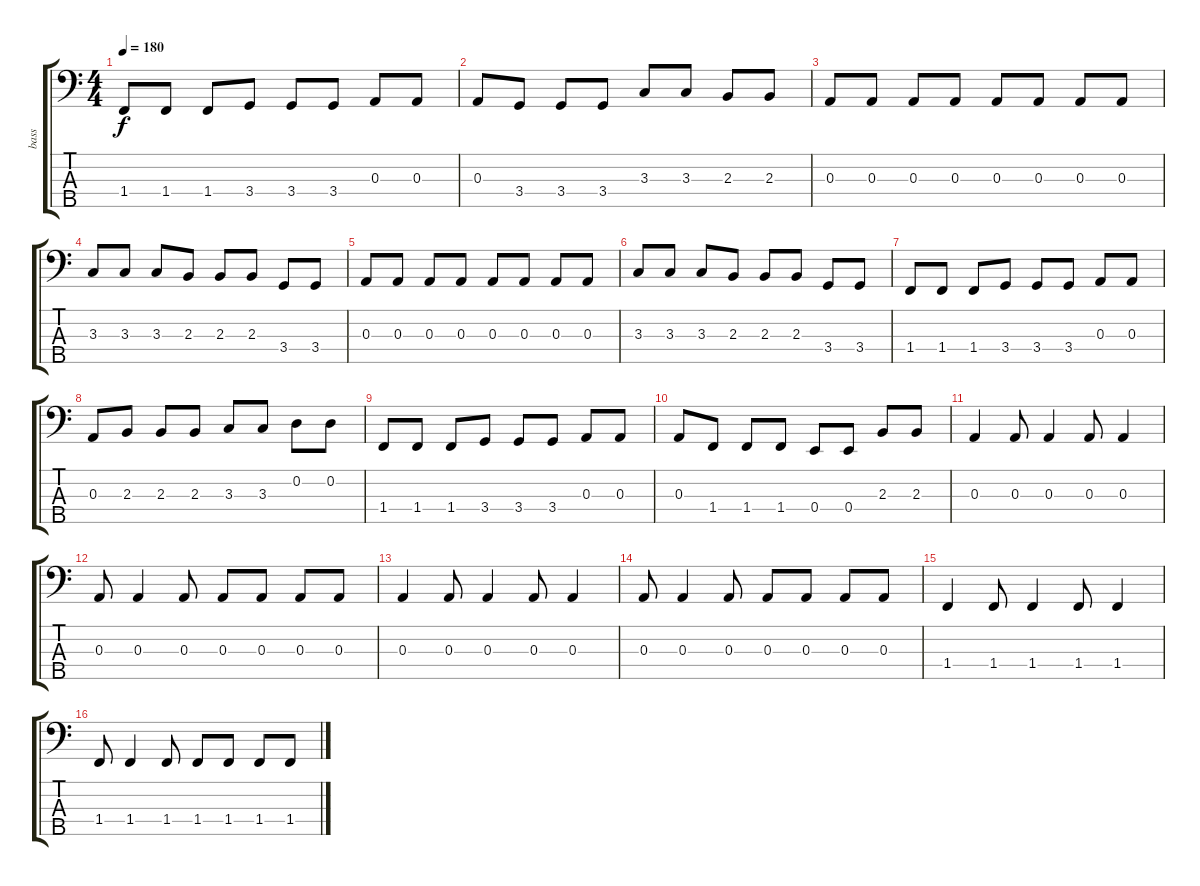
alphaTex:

\track ("bass" "bass") {instrument electricbassfinger}
\staff {score tabs}
\tuning (G2 D2 A1 E1 B0) {hide}
\ts (4 4)
\tempo 180
\clef f4
\ks c
1.4.8{dy f} 1.4.8 1.4.8 3.4.8 3.4.8 3.4.8 0.3.8 0.3.8 |
0.3.8 3.4.8 3.4.8 3.4.8 3.3.8 3.3.8 2.3.8 2.3.8 |
0.3.8 0.3.8 0.3.8 0.3.8 0.3.8 0.3.8 0.3.8 0.3.8 |
3.3.8 3.3.8 3.3.8 2.3.8 2.3.8 2.3.8 3.4.8 3.4.8 |
0.3.8 0.3.8 0.3.8 0.3.8 0.3.8 0.3.8 0.3.8 0.3.8 |
3.3.8 3.3.8 3.3.8 2.3.8 2.3.8 2.3.8 3.4.8 3.4.8 |
1.4.8 1.4.8 1.4.8 3.4.8 3.4.8 3.4.8 0.3.8 0.3.8 |
0.3.8 2.3.8 2.3.8 2.3.8 3.3.8 3.3.8 0.2.8 0.2.8 |
1.4.8 1.4.8 1.4.8 3.4.8 3.4.8 3.4.8 0.3.8 0.3.8 |
0.3.8 1.4.8 1.4.8 1.4.8 0.4.8 0.4.8 2.3.8 2.3.8 |
0.3.4 0.3.8 0.3.4 0.3.8 0.3.4 |
0.3.8 0.3.4 0.3.8 0.3.8 0.3.8 0.3.8 0.3.8 |
0.3.4 0.3.8 0.3.4 0.3.8 0.3.4 |
0.3.8 0.3.4 0.3.8 0.3.8 0.3.8 0.3.8 0.3.8 |
1.4.4 1.4.8 1.4.4 1.4.8 1.4.4 |
1.4.8 1.4.4 1.4.8 1.4.8 1.4.8 1.4.8 1.4.8
